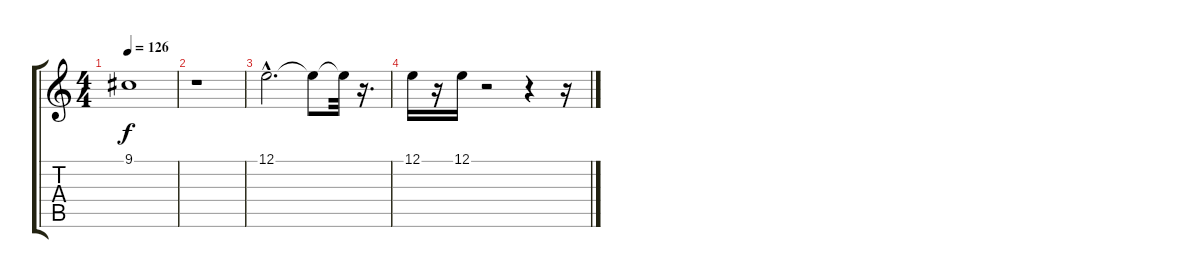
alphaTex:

\track "" {instrument clarinet}
\staff {score tabs}
\tuning (E4 B3 G3 D3 A2 E2) {hide}
\ts (4 4)
\tempo 126
\clef g2
\ks c
9.1.1{dy f} |
r.1 |
12.1{hac}.2{d} 12.1{t}.8 12.1{t}.32 r.16{d} |
12.1.16 r.16 12.1.16 r.2 r.4 r.16
